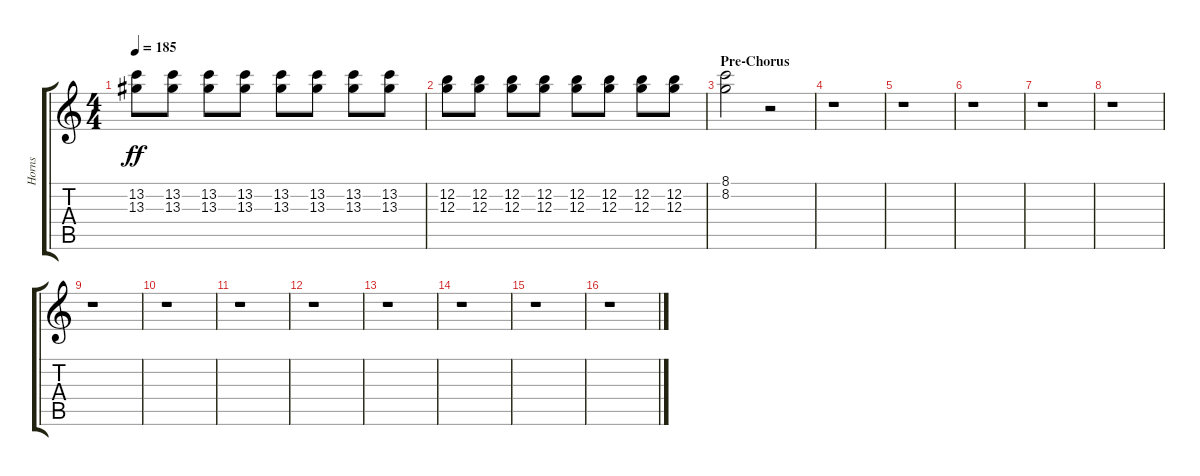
\track ("Horns" "Horns") {instrument electricguitarclean}
\staff {score tabs}
\tuning (E4 B3 G3 D3 A2 E2) {hide}
\ts (4 4)
\tempo 185
\clef g2
\ks aminor
(13.2 13.3).8{dy ff} (13.2 13.3).8 (13.2 13.3).8 (13.2 13.3).8 (13.2 13.3).8 (13.2 13.3).8 (13.2 13.3).8 (13.2 13.3).8 |
(12.2 12.3).8 (12.2 12.3).8 (12.2 12.3).8 (12.2 12.3).8 (12.2 12.3).8 (12.2 12.3).8 (12.2 12.3).8 (12.2 12.3).8 |
\section ("" "Pre-Chorus")
(8.1 8.2).2 r.2 |
r.1 |
r.1 |
r.1 |
r.1 |
r.1 |
r.1 |
r.1 |
r.1 |
r.1 |
r.1 |
r.1 |
r.1 |
r.1
